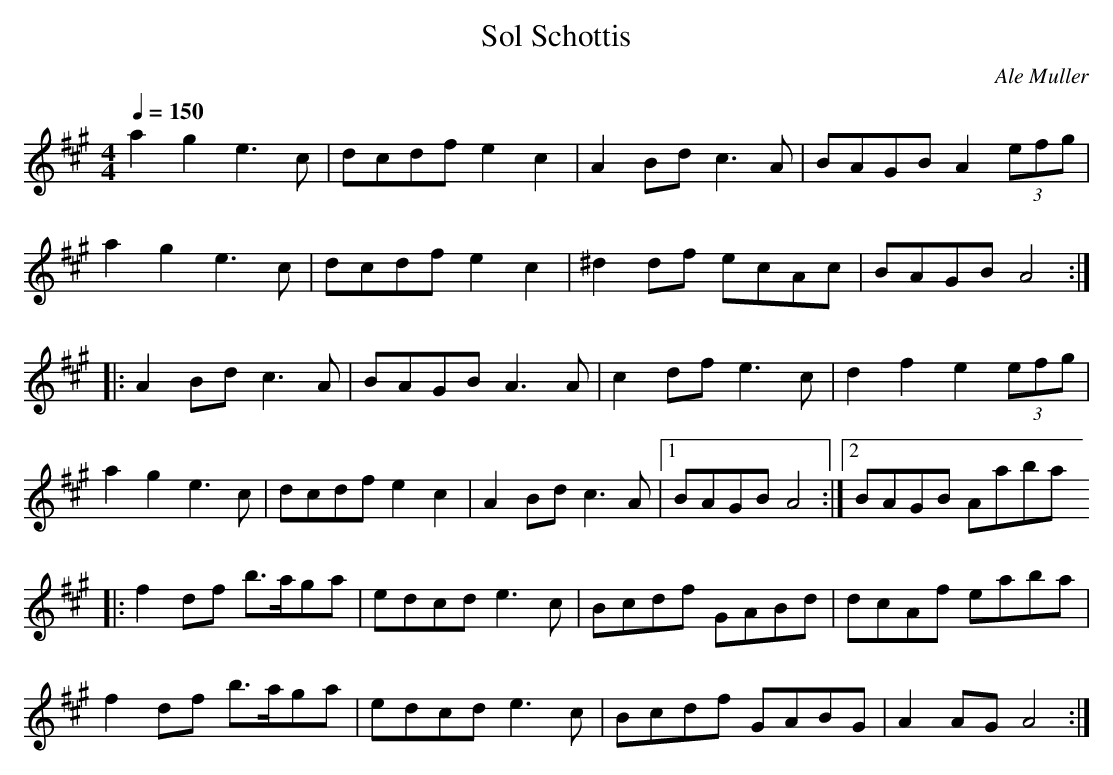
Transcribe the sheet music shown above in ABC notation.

X:1
T:Sol Schottis
C:Ale Muller
L:1/8
M:4/4
Q:1/4=150
K:A major
a2g2e3c|dcdf e2c2|A2Bd c3A|BAGB A2 (3efg|
a2g2e3c|dcdf e2c2|^d2df ecAc|BAGB A4:|
|:A2Bd c3A|BAGB A3A|c2df e3c|d2f2e2 (3efg|
a2g2e3c|dcdf e2c2|A2Bd c3A|[1BAGB A4:|[2BAGB Aaba
|:f2df b3/2a/2ga|edcd e3c|Bcdf GABd|dcAf eaba|
f2df b3/2a/2ga|edcd e3c|Bcdf GABG|A2AG A4:|
